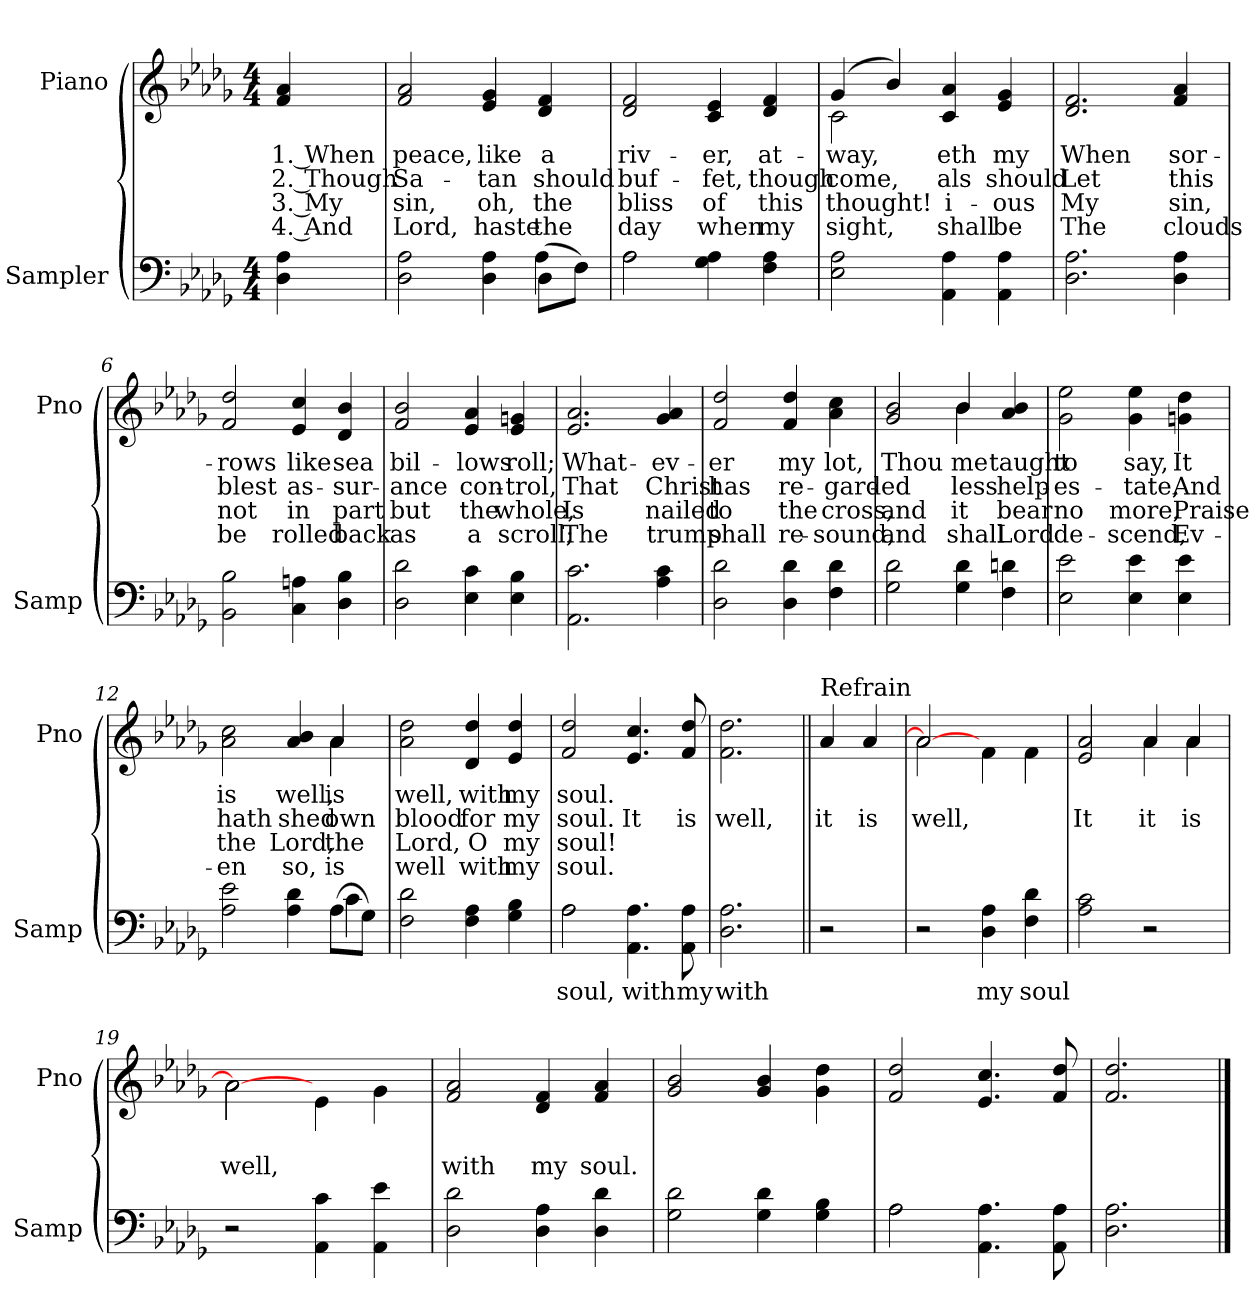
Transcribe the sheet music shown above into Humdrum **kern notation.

**kern	**text	**kern	**text	**text	**text	**text
*part2	*part2	*part1	*part1	*part1	*part1	*part1
*staff2	*staff2	*staff1	*staff1	*staff1	*staff1	*staff1
*I"Sampler	*	*I"Piano	*	*	*	*
*I'Samp	*	*I'Pno	*	*	*	*
*clefF4	*	*clefG2	*	*	*	*
*k[b-e-a-d-g-]	*	*k[b-e-a-d-g-]	*	*	*	*
*D-:	*	*D-:	*	*	*	*
*M4/4	*	*M4/4	*	*	*	*
=1	=1	=1	=1	=1	=1	=1
4D-\ 4A-\	.	4f/ 4a-/	1. When	2. Though	3. My	4. And
=2	=2	=2	=2	=2	=2	=2
*^	*	*	*	*	*	*
2D-\ 2A-\	2.ryy	.	2f/ 2a-/	peace,	Sa-	sin,	Lord,
4D-\ 4A-\	.	.	4e-/ 4g-/	like	-tan	oh,	haste
(8D-\L	4A-	.	4d-/ 4f/	a	should	the	the
8F\J)	.	.	.	.	.	.	.
=3	=3	=3	=3	=3	=3	=3	=3
2A-\	2A-	.	2d-/ 2f/	riv-	buf-	bliss	day
4G-\ 4A-\	2ryy	.	4c/ 4e-/	-er,	-fet,	of	when
4F\ 4A-\	.	.	4d-/ 4f/	at-	though	this	my
*v	*v	*	*	*	*	*	*
=4	=4	=4	=4	=4	=4	=4
*	*	*^	*	*	*	*
2E-\ 2A-\	.	(4g-/	2c	way,	come,	thought!	sight,
.	.	4b-/)	.	.	.	.	.
4AA-\ 4A-\	.	4c/ 4a-/	2ryy	-eth	-als	-i-	shall
4AA-\ 4A-\	.	4e-/ 4g-/	.	my	should	-ous	be
*	*	*v	*v	*	*	*	*
=5	=5	=5	=5	=5	=5	=5
2.D-\ 2.A-\	.	2.d-/ 2.f/	When	Let	My	The
4D-\ 4A-\	.	4f/ 4a-/	sor-	this	sin,	clouds
=6	=6	=6	=6	=6	=6	=6
2BB-\ 2B-\	.	2f/ 2dd-/	-rows	blest	not	be
4C\ 4An\	.	4e-/ 4cc/	like	as-	in	rolled
4D-\ 4B-\	.	4d-/ 4b-/	sea	-sur-	part	back
=7	=7	=7	=7	=7	=7	=7
2D-\ 2d-\	.	2f/ 2b-/	bil-	-ance	but	as
4E-\ 4c\	.	4e-/ 4a-/	-lows	con-	the	a
4E-\ 4B-\	.	4e-/ 4gn/	roll;	-trol,	whole,	scroll;
=8	=8	=8	=8	=8	=8	=8
2.AA-\ 2.c\	.	2.e-/ 2.a-/	What-	That	Is	The
4A-\ 4c\	.	4g-/ 4a-/	-ev-	Christ	nailed	trump
=9	=9	=9	=9	=9	=9	=9
2D-\ 2d-\	.	2f/ 2dd-/	-er	has	to	shall
4D-\ 4d-\	.	4f/ 4dd-/	my	re-	the	re-
4F\ 4d-\	.	4a-\ 4cc\	lot,	-gard-	cross,	-sound,
=10	=10	=10	=10	=10	=10	=10
*	*	*^	*	*	*	*
2G-\ 2d-\	.	2g-/ 2b-/	2ryy	Thou	-ed	and	and
4G-\ 4d-\	.	4b-/	4b-	me	-less	it	shall
4F\ 4dn\	.	4a-/ 4b-/	4ryy	taught	help-	bear	Lord
*	*	*v	*v	*	*	*	*
=11	=11	=11	=11	=11	=11	=11
2E-\ 2e-\	.	2g-\ 2ee-\	to	es-	no	de-
4E-\ 4e-\	.	4g-\ 4ee-\	say,	-tate,	more,	-scend,
4E-\ 4e-\	.	4gn\ 4dd-\	It	And	Praise	Ev-
=12	=12	=12	=12	=12	=12	=12
*^	*	*^	*	*	*	*
2A-\ 2e-\	2.ryy	.	2a-\ 2cc\	2.ryy	is	hath	the	-en
4A-\ 4d-\	.	.	4a-/ 4b-/	.	well,	shed	Lord,	so,
(8A-\L	4c	.	4a-/	4a-	is	own	the	is
8G-\J)	.	.	.	.	.	.	.	.
*v	*v	*	*	*	*	*	*	*
*	*	*v	*v	*	*	*	*
=13	=13	=13	=13	=13	=13	=13
2F\ 2d-\	.	2a-\ 2dd-\	well,	blood	Lord,	well
4F\ 4A-\	.	4d-/ 4dd-/	with	for	O	with
4G-\ 4B-\	.	4e-/ 4dd-/	my	my	my	my
=14	=14	=14	=14	=14	=14	=14
*^	*	*	*	*	*	*
2A-\	2A-	soul,	2f/ 2dd-/	soul.	soul.	soul!	soul.
4.AA-\ 4.A-\	2ryy	with	4.e-/ 4.cc/	.	It	.	.
8AA-\ 8A-\	.	my	8f/ 8dd-/	.	is	.	.
*v	*v	*	*	*	*	*	*
=15	=15	=15	=15	=15	=15	=15
2.D-\ 2.A-\	with	2.f\ 2.dd-\	.	well,	.	.
=16||	=16||	=16||	=16||	=16||	=16||	=16||
!	!	!LO:TX:t=Refrain	!	!	!	!
2r	.	4a-/	.	it	.	.
.	.	4a-/	.	is	.	.
=17	=17	=17	=17	=17	=17	=17
*	*	*^	*	*	*	*
2r	.	([2a-/	2a-])	.	well,	.	.
4D-\ 4A-\	my	4f\	2ryy	.	.	.	.
4F\ 4d-\	soul	4f\	.	.	.	.	.
=18	=18	=18	=18	=18	=18	=18	=18
2A-\ 2c\	.	2e-/ 2a-/	2ryy	.	It	.	.
2r	.	4a-/	4a-	.	it	.	.
.	.	4a-/	4a-	.	is	.	.
=19	=19	=19	=19	=19	=19	=19	=19
2r	.	([2a-\	2a-])	.	well,	.	.
4AA-\ 4c\	.	4e-\	2ryy	.	.	.	.
4AA-\ 4e-\	.	4g-\	.	.	.	.	.
*	*	*v	*v	*	*	*	*
=20	=20	=20	=20	=20	=20	=20
2D-\ 2d-\	.	2f/ 2a-/	.	with	.	.
4D-\ 4A-\	.	4d-/ 4f/	.	my	.	.
4D-\ 4d-\	.	4f/ 4a-/	.	soul.	.	.
=21	=21	=21	=21	=21	=21	=21
2G-\ 2d-\	.	2g-/ 2b-/	.	.	.	.
4G-\ 4d-\	.	4g-/ 4b-/	.	.	.	.
4G-\ 4B-\	.	4g-\ 4dd-\	.	.	.	.
=22	=22	=22	=22	=22	=22	=22
*^	*	*	*	*	*	*
2A-\	2A-	.	2f/ 2dd-/	.	.	.	.
4.AA-\ 4.A-\	2ryy	.	4.e-/ 4.cc/	.	.	.	.
8AA-\ 8A-\	.	.	8f/ 8dd-/	.	.	.	.
*v	*v	*	*	*	*	*	*
=23	=23	=23	=23	=23	=23	=23
2.D-\ 2.A-\	.	2.f/ 2.dd-/	.	.	.	.
==	==	==	==	==	==	==
*-	*-	*-	*-	*-	*-	*-
